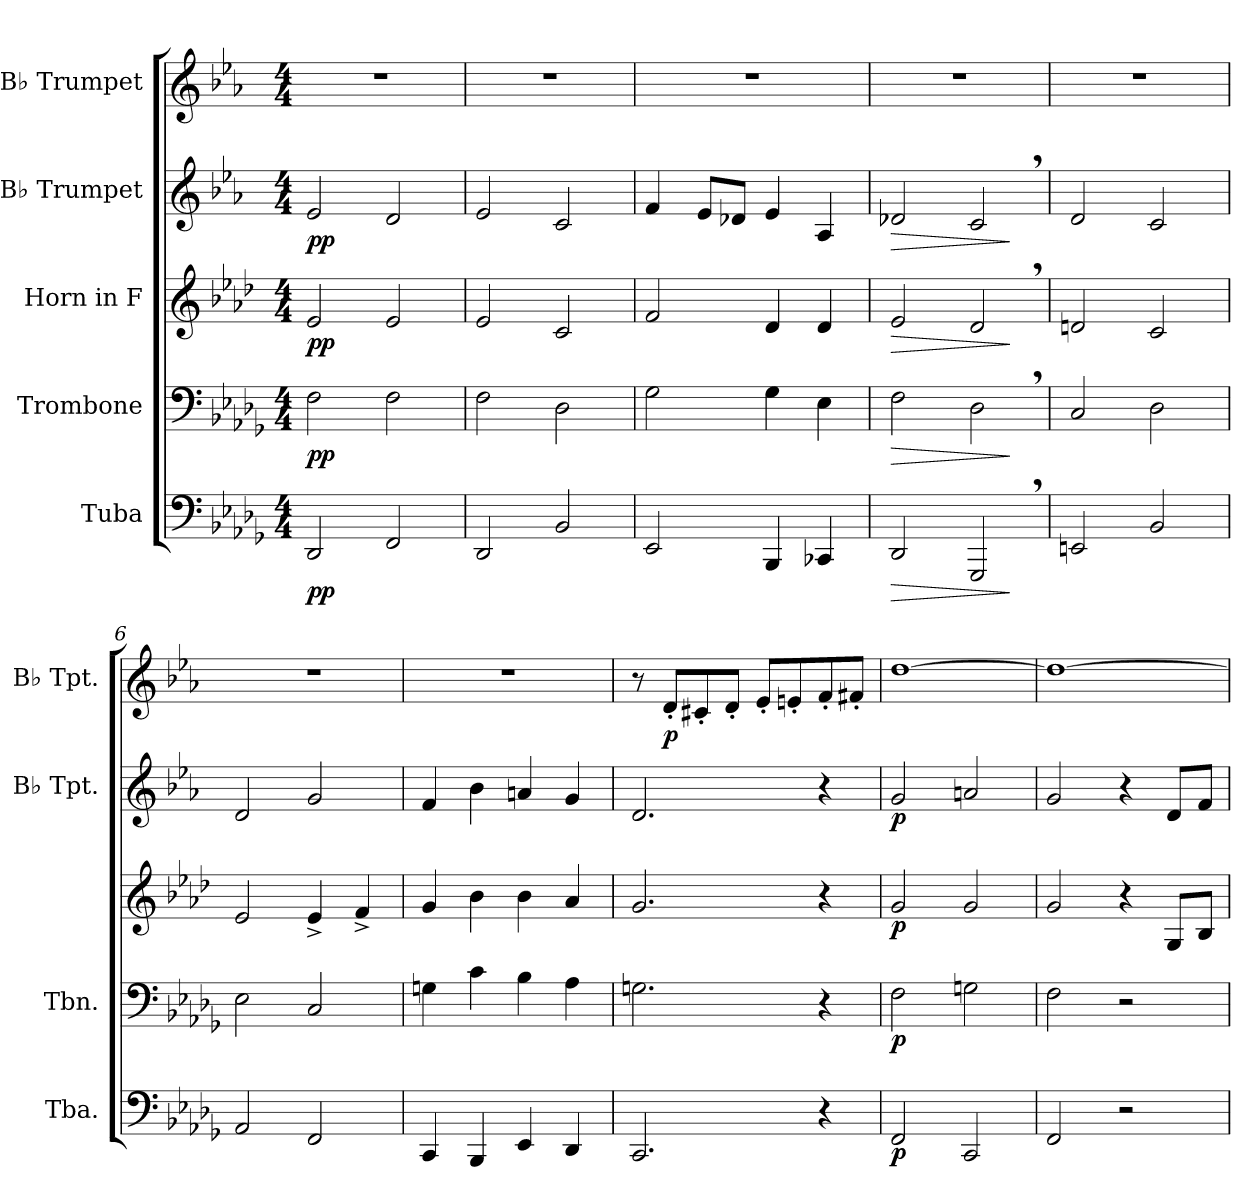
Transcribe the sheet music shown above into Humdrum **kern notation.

**kern	**dynam	**kern	**dynam	**kern	**dynam	**kern	**dynam	**kern	**dynam
*part5	*part5	*part4	*part4	*part3	*part3	*part2	*part2	*part1	*part1
*staff5	*staff5	*staff4	*staff4	*staff3	*staff3	*staff2	*staff2	*staff1	*staff1
*I"Tuba	*	*I"Trombone	*	*I"Horn in F	*	*I"B♭ Trumpet	*	*I"B♭ Trumpet	*
*I'Tba.	*	*I'Tbn.	*	*	*	*I'B♭ Tpt.	*	*I'B♭ Tpt.	*
*clefF4	*	*clefF4	*	*clefG2	*	*clefG2	*	*clefG2	*
*	*	*	*	*ITrd4c7	*	*ITrd1c2	*	*ITrd1c2	*
*k[b-e-a-d-g-]	*	*k[b-e-a-d-g-]	*	*k[b-e-a-d-g-]	*	*k[b-e-a-d-g-]	*	*k[b-e-a-d-g-]	*
*M4/4	*	*M4/4	*	*M4/4	*	*M4/4	*	*M4/4	*
*MM60	*	*MM60	*	*MM60	*	*MM60	*	*MM60	*
=1	=1	=1	=1	=1	=1	=1	=1	=1	=1
!	!LO:DY:b	!	!LO:DY:b	!	!LO:DY:b	!	!LO:DY:b	!	!
2DD-/	pp	2F\	pp	2A-/	pp	2d-/	pp	1r	.
2FF/	.	2F\	.	2A-/	.	2c/	.	.	.
=2	=2	=2	=2	=2	=2	=2	=2	=2	=2
2DD-/	.	2F\	.	2A-/	.	2d-/	.	1r	.
2BB-/	.	2D-\	.	2F/	.	2B-/	.	.	.
=3	=3	=3	=3	=3	=3	=3	=3	=3	=3
2EE-/	.	2G-\	.	2B-/	.	4e-/	.	1r	.
.	.	.	.	.	.	8d-/L	.	.	.
.	.	.	.	.	.	8c-X/J	.	.	.
4BBB-/	.	4G-\	.	4G-/	.	4d-/	.	.	.
4CC-X/	.	4E-\	.	4G-/	.	4G-/	.	.	.
=4	=4	=4	=4	=4	=4	=4	=4	=4	=4
!	!LO:HP:b	!	!LO:HP:b	!	!LO:HP:b	!	!LO:HP:b	!	!
2DD-/	>	2F\	>	2A-/	>	2c-X/	>	1r	.
2GGG-,/	.	2D-,\	.	2G-,/	.	2B-,/	.	.	.
.	]	.	]	.	]	.	]	.	.
!!LO:LB:g=z
=5	=5	=5	=5	=5	=5	=5	=5	=5	=5
2EEn/	.	2C/	.	2Gn/	.	2c/	.	1r	.
2BB-/	.	2D-\	.	2F/	.	2B-/	.	.	.
=6	=6	=6	=6	=6	=6	=6	=6	=6	=6
2AA-/	.	2E-\	.	2A-/	.	2c/	.	1r	.
2FF/	.	2C/	.	4A-^/	.	2f/	.	.	.
.	.	.	.	4B-^/	.	.	.	.	.
=7	=7	=7	=7	=7	=7	=7	=7	=7	=7
4CC/	.	4Gn\	.	4c/	.	4e-/	.	1r	.
4BBB-/	.	4c\	.	4e-\	.	4a-\	.	.	.
4EE-/	.	4B-\	.	4e-\	.	4gn/	.	.	.
4DD-/	.	4A-\	.	4d-/	.	4f/	.	.	.
=8	=8	=8	=8	=8	=8	=8	=8	=8	=8
2.CC/	.	2.Gn\	.	2.c/	.	2.c/	.	8r	.
!	!	!	!	!	!	!	!	!	!LO:DY:b
.	.	.	.	.	.	.	.	8c'/L	p
.	.	.	.	.	.	.	.	8Bn'/	.
.	.	.	.	.	.	.	.	8c'/J	.
.	.	.	.	.	.	.	.	8d-'/L	.
.	.	.	.	.	.	.	.	8dn'/	.
4r	.	4r	.	4r	.	4r	.	8e-'/	.
.	.	.	.	.	.	.	.	8en'/J	.
!!LO:LB:g=z
=9	=9	=9	=9	=9	=9	=9	=9	=9	=9
!	!LO:DY:b	!	!LO:DY:b	!	!LO:DY:b	!	!LO:DY:b	!	!
2FF/	p	2F\	p	2c/	p	2f/	p	[1cc	.
2CC/	.	2Gn\	.	2c/	.	2gn/	.	.	.
=10	=10	=10	=10	=10	=10	=10	=10	=10	=10
2FF/	.	2F\	.	2c/	.	2f/	.	1cc_	.
2r	.	2r	.	4r	.	4r	.	.	.
.	.	.	.	8C/L	.	8c/L	.	.	.
.	.	.	.	8E-/J	.	8e-/J	.	.	.
=	=	=	=	=	=	=	=	=	=
*-	*-	*-	*-	*-	*-	*-	*-	*-	*-
